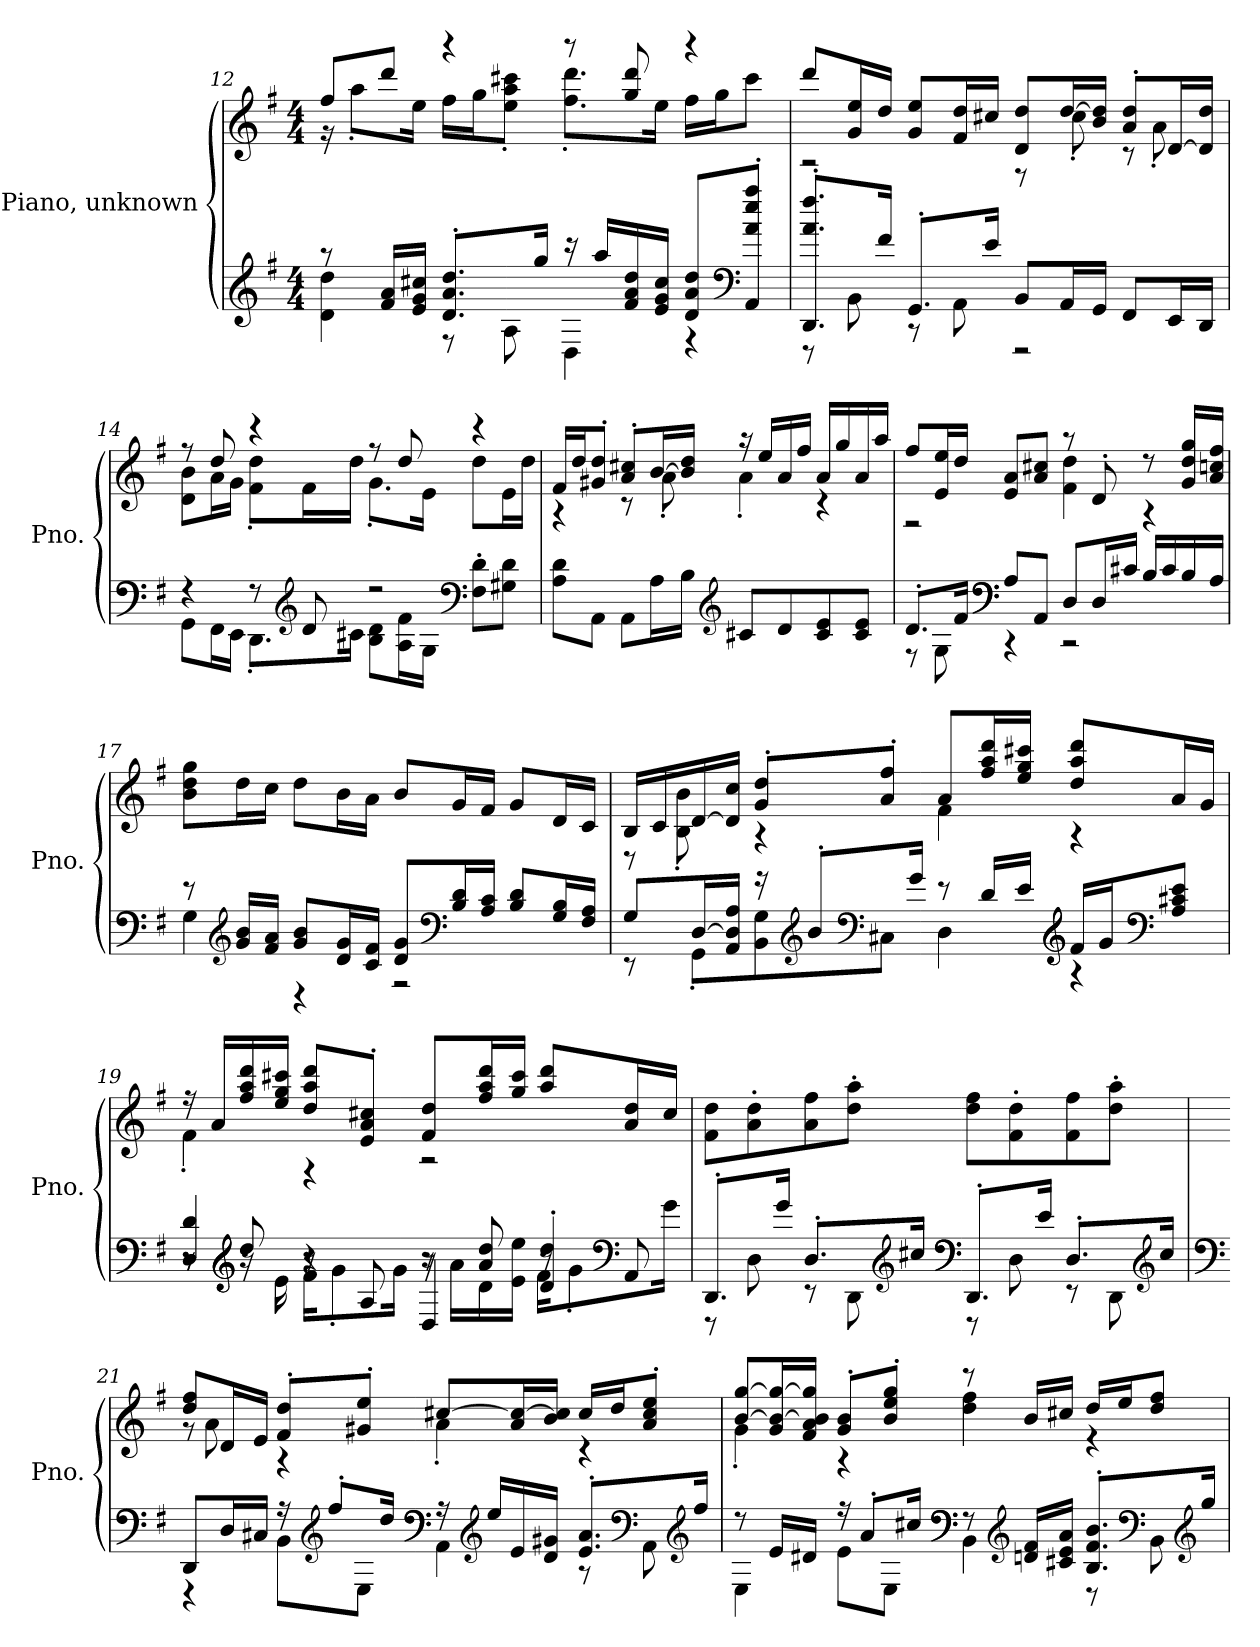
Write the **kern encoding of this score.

**kern	**kern
*part1	*part1
*staff2	*staff1
*I"Piano, unknown	*
*I'Pno.	*
*clefG2	*clefG2
*k[f#]	*k[f#]
*M4/4	*M4/4
=12	=12
*^	*^
8r	4d\ 4dd\	8ff#/L	16r
.	.	.	8aa'\L
16f#/ 16a/LL	.	8ddd/J	.
16e/ 16g/ 16cc#X/JJ	.	.	16ee\Jk
8.d/' 8.a/' 8.dd/'L	8r	4r	16ff#\LL
.	.	.	16gg\J
.	8A\	.	8ee\' 8aa\' 8ccc#X\'J
16gg/Jk	.	.	.
16r	4D\	8r	8.ff#\' 8.ddd\'L
16aa/LL	.	.	.
16f#/ 16a/ 16dd/	.	8gg/ 8ddd/	.
16e/ 16g/ 16cc#/JJ	.	.	16ee\Jk
8d/ 8a/ 8dd/L	4r	4r	16ff#\LL
.	.	.	16gg\J
*clefF4	*	*	*
8AA/' 8a/' 8ee/' 8aa/'J	.	.	8ccc#\J
!!LO:PB:g=z	!!
=13	=13	=13	=13
8.DD/' 8.a/' 8.ff#/'L	8r	8ddd/L	2r
.	8BB\	16g/ 16ee/L	.
16f#/Jk	.	16dd/JJ	.
8.GG'/L	8r	8g/ 8ee/L	.
.	8AA\	16f#/ 16dd/L	.
16e/Jk	.	16cc#X/JJ	.
8BB/L	2r	8d/ 8dd/L	8r
16AA/L	.	[16dd/L	8cc#'\
16GG/JJ	.	16b/ 16dd/]JJ	.
8FF#/L	.	8a/' 8dd/'L	8r
16EE/L	.	[16d/L	8a'\
16DD/JJ	.	16d/] 16dd/JJ	.
=14	=14	=14	=14
4r	8GG\L	8r	8d\ 8b\L
.	16FF#\L	8dd/	16a\L
.	16EE\JJ	.	16g\JJ
8r	8.DD'\L	4r	8f#\' 8dd\'L
*clefG2	*	*	*
8d/	.	.	16f#\L
.	16c#X\Jk	.	16dd\JJ
2r	8B\ 8d\L	8r	8.g'\L
.	16A\ 16f#\L	8dd/	.
.	16G\JJ	.	16e\Jk
*clefF4	*	*	*
.	8F#\' 8d\'L	4r	8dd\L
.	8G#X\ 8d\J	.	16e\L
.	.	.	16dd\JJ
*v	*v	*	*
!!LO:LB:g=z	!!
=15	=15	=15
8A\ 8d\L	16f#/LL	4r
.	16dd/J	.
8AA\J	8g#X/' 8dd/'J	.
8AA\L	8a/' 8cc#X/'L	8r
16A\L	[16b/L	8a'\
16B\JJ	16b/] 16dd/JJ	.
*clefG2	*	*
8c#X/L	16r	4a'\
.	16ee/LL	.
8d/	16a/	.
.	16ff#/JJ	.
8c#/ 8e/	16a/LL	4r
.	16gg/	.
8c#/ 8e/J	16a/	.
.	16aa/JJ	.
=16	=16	=16
*^	*	*
8.d'/L	8r	8ff#/L	2r
.	8G\	16e/ 16ee/L	.
16f#/Jk	.	16dd/JJ	.
*clefF4	*	*	*
8A/L	4r	8e/ 8a/L	.
8AA/J	.	8a/ 8cc#X/J	.
8D/L	2r	8r	4f#\ 4dd\
16D/L	.	8d'/	.
16c#X/JJ	.	.	.
16B/LL	.	8r	4r
16c#/	.	.	.
16B/	.	16g/ 16dd/ 16gg/LL	.
16A/JJ	.	16a/ 16ccn/ 16ff#/JJ	.
*	*	*v	*v
!!LO:LB:g=z
=17	=17	=17
8r	4G\	8b\ 8dd\ 8gg\L
*clefG2	*	*
16g/ 16b/LL	.	16dd\L
16f#/ 16a/JJ	.	16cc\JJ
8g/ 8b/L	4r	8dd\L
16d/ 16g/L	.	16b\L
16c/ 16f#/JJ	.	16a\JJ
8d/ 8g/L	2r	8b/L
*clefF4	*	*
16B/ 16d/L	.	16g/L
16A/ 16c/JJ	.	16f#/JJ
8B/ 8d/L	.	8g/L
16G/ 16B/L	.	16d/L
16F#/ 16A/JJ	.	16c/JJ
=18	=18	=18
*	*	*^
8G/L	8r	16B/LL	8r
.	.	16c/	.
[16D/L	8GG'\L	[16d/	8B\' 8b\'
16AA/ 16D/] 16A/JJ	.	16d/] 16cc/JJ	.
16r	8BB\ 8G\	8g/' 8dd/'L	4r
*clefG2	*	*	*
8b'/L	.	.	.
*clefF4	*	*	*
.	8C#X\J	8a/' 8ff#/'J	.
16g/Jk	.	.	.
8r	4D\	8a/L	4f#\
16d/LL	.	16ff#/ 16aa/ 16ddd/L	.
16e/JJ	.	16ee/ 16gg/ 16ccc#X/JJ	.
*clefG2	*	*	*
16f#/LL	4r	8dd/ 8aa/ 8ddd/L	4r
16g/J	.	.	.
*clefF4	*	*	*
8A/ 8c#X/ 8e/J	.	16a/L	.
.	.	16g/JJ	.
!!LO:LB:g=z	!!
=19	=19	=19	=19
*	*^	*	*
8r	8r	4D/ 4d/	16r	4f#'\
.	.	.	16a/LL	.
*clefG2	*	*	*	*
8dd/	16r	.	16ff#/ 16aa/ 16ddd/	.
.	16e\	.	16ee/ 16gg/ 16ccc#X/JJ	.
4r	16f#\KL	8r	8dd/ 8aa/ 8ddd/L	4r
.	8g'\	.	.	.
.	.	8A/	8e/' 8a/' 8cc#X/'J	.
.	16g\Jk	.	.	.
8r	16r	4D/	8f#/ 8dd/L	2r
.	16a\LL	.	.	.
8a/ 8dd/	16d\	.	16ff#/ 16aa/ 16ddd/L	.
.	16e\ 16ee\JJ	.	16gg/ 16ccc#/JJ	.
4d/' 4dd/'	16f#\KL	8r	8aa/ 8ddd/L	.
.	8g'\	.	.	.
*clefF4	*	*	*	*
.	.	8AA/	16a/ 16dd/L	.
.	16g\Jk	.	16cc#/JJ	.
*	*v	*v	*	*
*	*	*v	*v
=20	=20	=20
8.DD'/L	8r	8f#\ 8dd\L
.	8D\	8a\' 8dd\'
16g/Jk	.	.
8.D'/L	8r	8a\ 8ff#\
.	8DD\	8dd\' 8aa\'J
*clefG2	*	*
16cc#X/Jk	.	.
*clefF4	*	*
8.DD'/L	8r	8dd\ 8ff#\L
.	8D\	8f#\' 8dd\'
16e/Jk	.	.
8.D'/L	8r	8f#\ 8ff#\
.	8DD\	8dd\' 8aa\'J
*clefG2	*	*
16cc#/Jk	.	.
!!LO:LB:g=z
=21	=21	=21
*clefF4	*	*
*	*	*^
8DD/L	4r	8dd/ 8ff#/L	8r
16D/L	.	16d/L	8a\
16C#X/JJ	.	16e/JJ	.
16r	8BB\L	8f#/' 8dd/'L	4r
*clefG2	*	*	*
8ff#'/L	.	.	.
.	8E\J	8g#X/' 8ee/'J	.
16dd/Jk	.	.	.
*clefF4	*	*	*
16r	4AA\	[8cc#X/L	4a'\
*clefG2	*	*	*
16ee/LL	.	.	.
16e/	.	16a/ 16cc#/_L	.
16d/ 16g#X/JJ	.	16b/ 16cc#/]JJ	.
8.e/' 8.a/'L	8r	16cc#/LL	4r
.	.	16dd/J	.
*clefF4	*	*	*
.	8AA\	8a/' 8cc#/' 8ee/'J	.
*clefG2	*	*	*
16ff#/Jk	.	.	.
!!LO:LB:g=z	!!
=22	=22	=22	=22
8r	4E\	[8b/ [8gg/L	4g'\
16e/LL	.	16g/ 16b/_ 16gg/_L	.
16d#X/JJ	.	16f#/ 16a/ 16b/] 16gg/]JJ	.
16r	8e\L	8g/' 8b/'L	4r
8a'/L	.	.	.
.	8E\J	8b/' 8ee/' 8gg/'J	.
16cc#X/Jk	.	.	.
*clefF4	*	*	*
8r	4BB\	8r	4dd\ 4ff#\
*clefG2	*	*	*
16dn/ 16f#/LL	.	16b/LL	.
16c#X/ 16e/ 16a/JJ	.	16cc#X/JJ	.
8.B/' 8.f#/' 8.b/'L	8r	16dd/LL	4r
.	.	16ee/J	.
*clefF4	*	*	*
.	8BB\	8dd/ 8ff#/J	.
*clefG2	*	*	*
16gg/Jk	.	.	.
*v	*v	*	*
*	*v	*v
=	=
*-	*-
